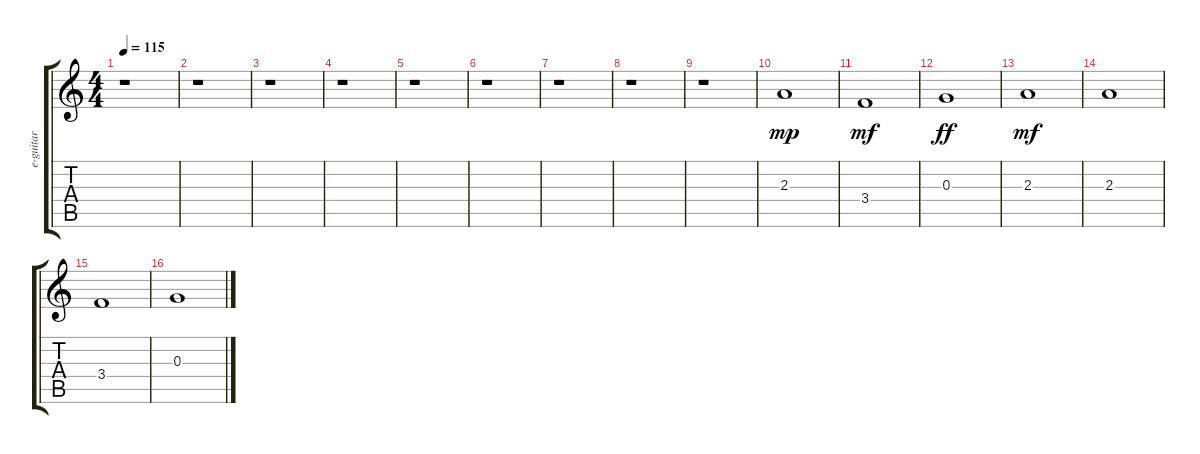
\track ("e-guitar" "e-guitar") {instrument distortionguitar}
\staff {score tabs}
\tuning (E4 B3 G3 D3 A2 E2) {hide}
\ts (4 4)
\tempo 115
\clef g2
\ks c
r.1{dy f} |
r.1 |
r.1 |
r.1 |
r.1 |
r.1 |
r.1 |
r.1 |
r.1 |
2.3.1{dy mp} |
3.4.1{dy mf} |
0.3.1{dy ff} |
2.3.1{dy mf} |
2.3.1 |
3.4.1 |
0.3.1
